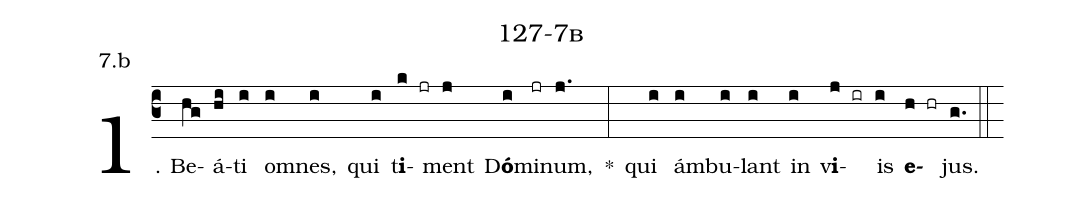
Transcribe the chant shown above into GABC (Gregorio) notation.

name: 127-7b;
annotation: 7.b;
%%
(c3)1. Be(hg)á(hi)ti(i) om(i)nes,(i) qui(i) t<b>i</b>(k jr)ment(j) D<b>ó</b>(i)mi(jr)num,(j.) *(:) qui(i) ám(i)bu(i)lant(i) in(i) v<b>i</b>(j ir)is(i) <b>e</b>(h hr)jus.(g.) (::)
